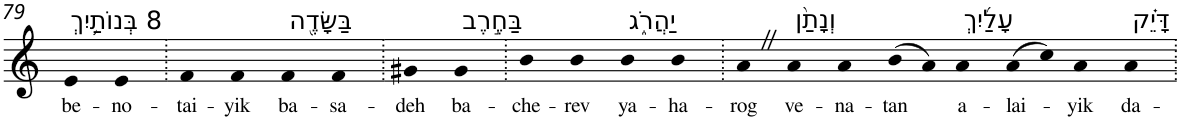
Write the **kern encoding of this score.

**kern	**text
*part1	*part1
*staff1	*staff1
*I"Piano	*
*I'Pno	*
!!LO:PB:g=z
*clefG2	*
*k[]	*
=79	=79
!LO:TX:a:t=8 בְּנוֹתַ֥יִךְ	!
!	!LO:LY:b
4e	be-
!	!LO:LY:b
4e	-no-
=80.	=80.
!	!LO:LY:b
4f	-tai-
!	!LO:LY:b
4f	-yik
!LO:TX:a:t=בַּשָּׂדֶ֖ה	!
!	!LO:LY:b
4f	ba-
!	!LO:LY:b
4f	-sa-
=81.	=81.
!	!LO:LY:b
4g#X	-deh
!LO:TX:a:t=בַּחֶ֣רֶב	!
!	!LO:LY:b
4g#	ba-
=82.	=82.
!	!LO:LY:b
4b	-che-
!	!LO:LY:b
4b	-rev
!LO:TX:a:t=יַהֲרֹ֑ג	!
!	!LO:LY:b
4b	ya-
!	!LO:LY:b
4b	-ha-
=83.	=83.
!	!LO:LY:b
4aZ	-rog
!LO:TX:a:t=וְנָתַ֨ן	!
!	!LO:LY:b
4a	ve-
!	!LO:LY:b
4a	-na-
!	!LO:LY:b
(>8b	-tan
8a)	.
!LO:TX:a:t=עָלַ֜יִךְ	!
!	!LO:LY:b
4a	a-
!	!LO:LY:b
(>8a	-lai-
8cc)	.
!	!LO:LY:b
4a	-yik
!LO:TX:a:t=דָּיֵ֗ק	!
!	!LO:LY:b
4a	da-
=.	=.
*-	*-
